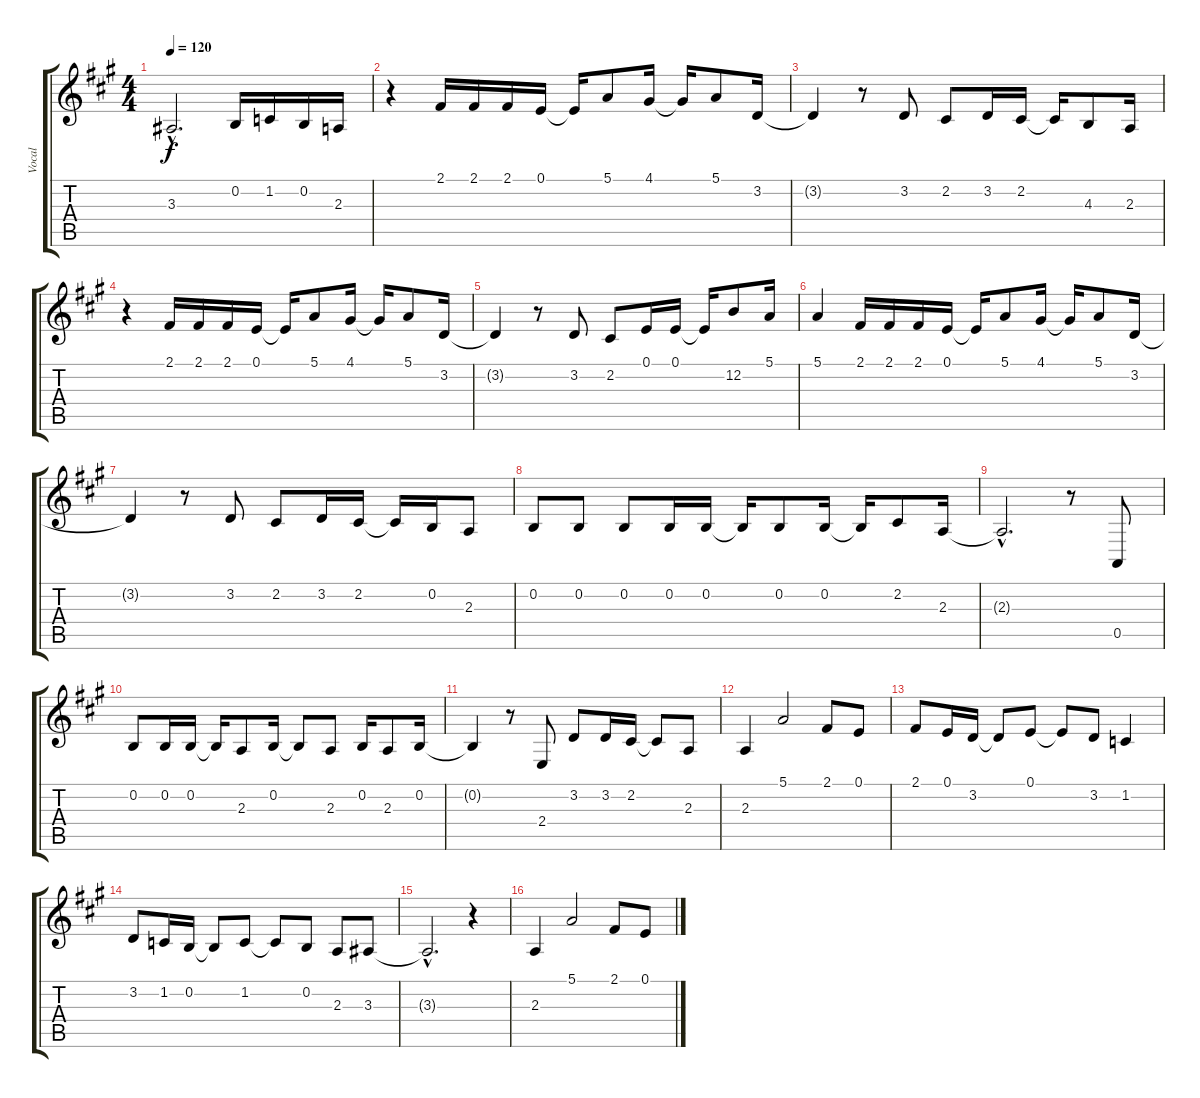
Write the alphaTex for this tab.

\track ("Vocal" "Vocal") {instrument synthvoice}
\staff {score tabs}
\tuning (E4 B3 G3 D3 A2 E2) {hide}
\ts (4 4)
\tempo 120
\clef g2
\ks a
3.3{hac}.2{d dy f} 0.2.16 1.2.16 0.2.16 2.3.16 |
r.4 2.1.16 2.1.16 2.1.16 0.1.16 0.1{t}.16 5.1.8 4.1.16 4.1{t}.16 5.1.8 3.2.16 |
3.2{t}.4 r.8 3.2.8 2.2.8 3.2.16 2.2.16 2.2{t}.16 4.3.8 2.3.16 |
r.4 2.1.16 2.1.16 2.1.16 0.1.16 0.1{t}.16 5.1.8 4.1.16 4.1{t}.16 5.1.8 3.2.16 |
3.2{t}.4 r.8 3.2.8 2.2.8 0.1.16 0.1.16 0.1{t}.16 12.2.8 5.1.16 |
5.1.4 2.1.16 2.1.16 2.1.16 0.1.16 0.1{t}.16 5.1.8 4.1.16 4.1{t}.16 5.1.8 3.2.16 |
3.2{t}.4 r.8 3.2.8 2.2.8 3.2.16 2.2.16 2.2{t}.16 0.2.16 2.3.8 |
0.2.8 0.2.8 0.2.8 0.2.16 0.2.16 0.2{t}.16 0.2.8 0.2.16 0.2{t}.16 2.2.8 2.3.16 |
2.3{hac t}.2{d} r.8 0.5.8 |
0.2.8 0.2.16 0.2.16 0.2{t}.16 2.3.8 0.2.16 0.2{t}.8 2.3.8 0.2.16 2.3.8 0.2.16 |
0.2{t}.4 r.8 2.4.8 3.2.8 3.2.16 2.2.16 2.2{t}.8 2.3.8 |
2.3.4 5.1.2 2.1.8 0.1.8 |
2.1.8 0.1.16 3.2.16 3.2{t}.8 0.1.8 0.1{t}.8 3.2.8 1.2.4 |
3.2.8 1.2.16 0.2.16 0.2{t}.8 1.2.8 1.2{t}.8 0.2.8 2.3.8 3.3.8 |
3.3{hac t}.2{d} r.4 |
2.3.4 5.1.2 2.1.8 0.1.8
